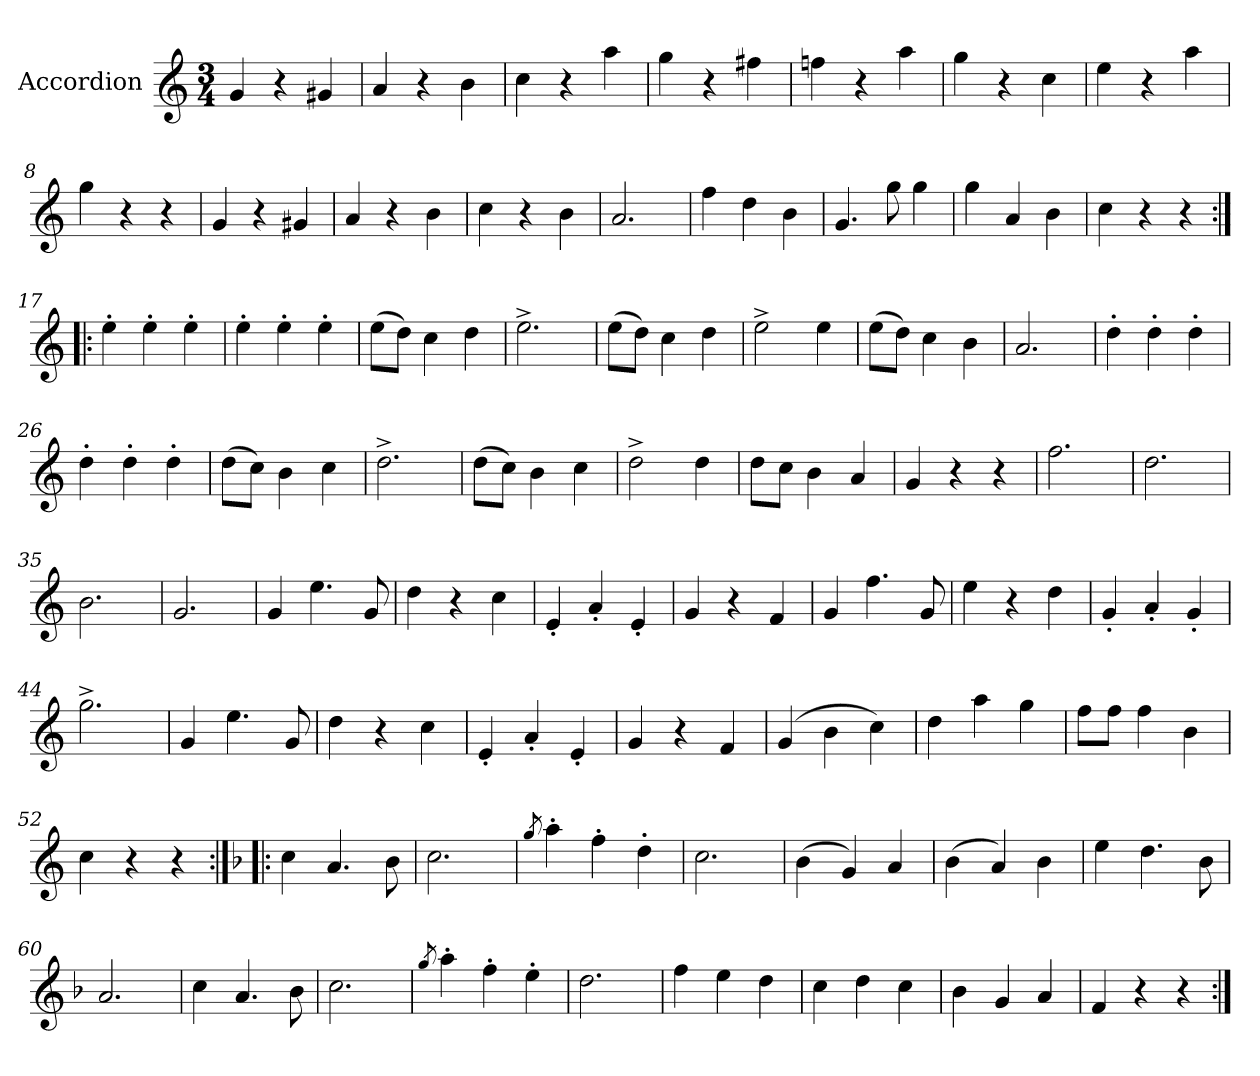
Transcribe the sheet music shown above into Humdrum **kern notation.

**kern
*part1
*staff1
*I"Accordion
*I'Acc
*clefG2
*k[]
*M3/4
=1
4g/
4r
4g#X/
=2
4a/
4r
4b\
=3
4cc\
4r
4aa\
=4
4gg\
4r
4ff#X\
=5
4ffn\
4r
4aa\
=6
4gg\
4r
4cc\
=7
4ee\
4r
4aa\
=8
4gg\
4r
4r
=9
4g/
4r
4g#X/
=10
4a/
4r
4b\
=11
4cc\
4r
4b\
=12
2.a/
=13
4ff\
4dd\
4b\
!!LO:LB:g=z
=14
4.g/
8gg\
4gg\
=15
4gg\
4a/
4b\
=16
4cc\
4r
4r
=17:|!|:
4ee'\
4ee'\
4ee'\
=18
4ee'\
4ee'\
4ee'\
=19
(>8ee\L
8dd\J)
4cc\
4dd\
=20
2.ee^\
=21
(>8ee\L
8dd\J)
4cc\
4dd\
=22
2ee^\
4ee\
=23
(>8ee\L
8dd\J)
4cc\
4b\
=24
2.a/
=25
4dd'\
4dd'\
4dd'\
=26
4dd'\
4dd'\
4dd'\
!!LO:LB:g=z
=27
(>8dd\L
8cc\J)
4b\
4cc\
=28
2.dd^\
=29
(>8dd\L
8cc\J)
4b\
4cc\
=30
2dd^\
4dd\
=31
8dd\L
8cc\J
4b\
4a/
=32
4g/
4r
4r
=33
2.ff\
=34
2.dd\
=35
2.b\
=36
2.g/
=37
4g/
4.ee\
8g/
=38
4dd\
4r
4cc\
=39
4e'/
4a'/
4e'/
=40
4g/
4r
4f/
!!LO:LB:g=z
=41
4g/
4.ff\
8g/
=42
4ee\
4r
4dd\
=43
4g'/
4a'/
4g'/
=44
2.gg^\
=45
4g/
4.ee\
8g/
=46
4dd\
4r
4cc\
=47
4e'/
4a'/
4e'/
=48
4g/
4r
4f/
=49
(>4g/
4b\
4cc\)
=50
4dd\
4aa\
4gg\
=51
8ff\L
8ff\J
4ff\
4b\
=52
4cc\
4r
4r
!!LO:LB:g=z
=53:|!|:
*k[b-]
*F:
4cc\
4.a/
8b-\
=54
2.cc\
=55
8qgg/
4aa'\
4ff'\
4dd'\
=56
2.cc\
=57
(>4b-\
4g/)
4a/
=58
(>4b-\
4a/)
4b-\
=59
4ee\
4.dd\
8b-\
=60
2.a/
=61
4cc\
4.a/
8b-\
=62
2.cc\
=63
8qgg/
4aa'\
4ff'\
4ee'\
=64
2.dd\
=65
4ff\
4ee\
4dd\
!!LO:LB:g=z
=66
4cc\
4dd\
4cc\
=67
4b-\
4g/
4a/
=68
4f/
4r
4r
=:|!
*-
